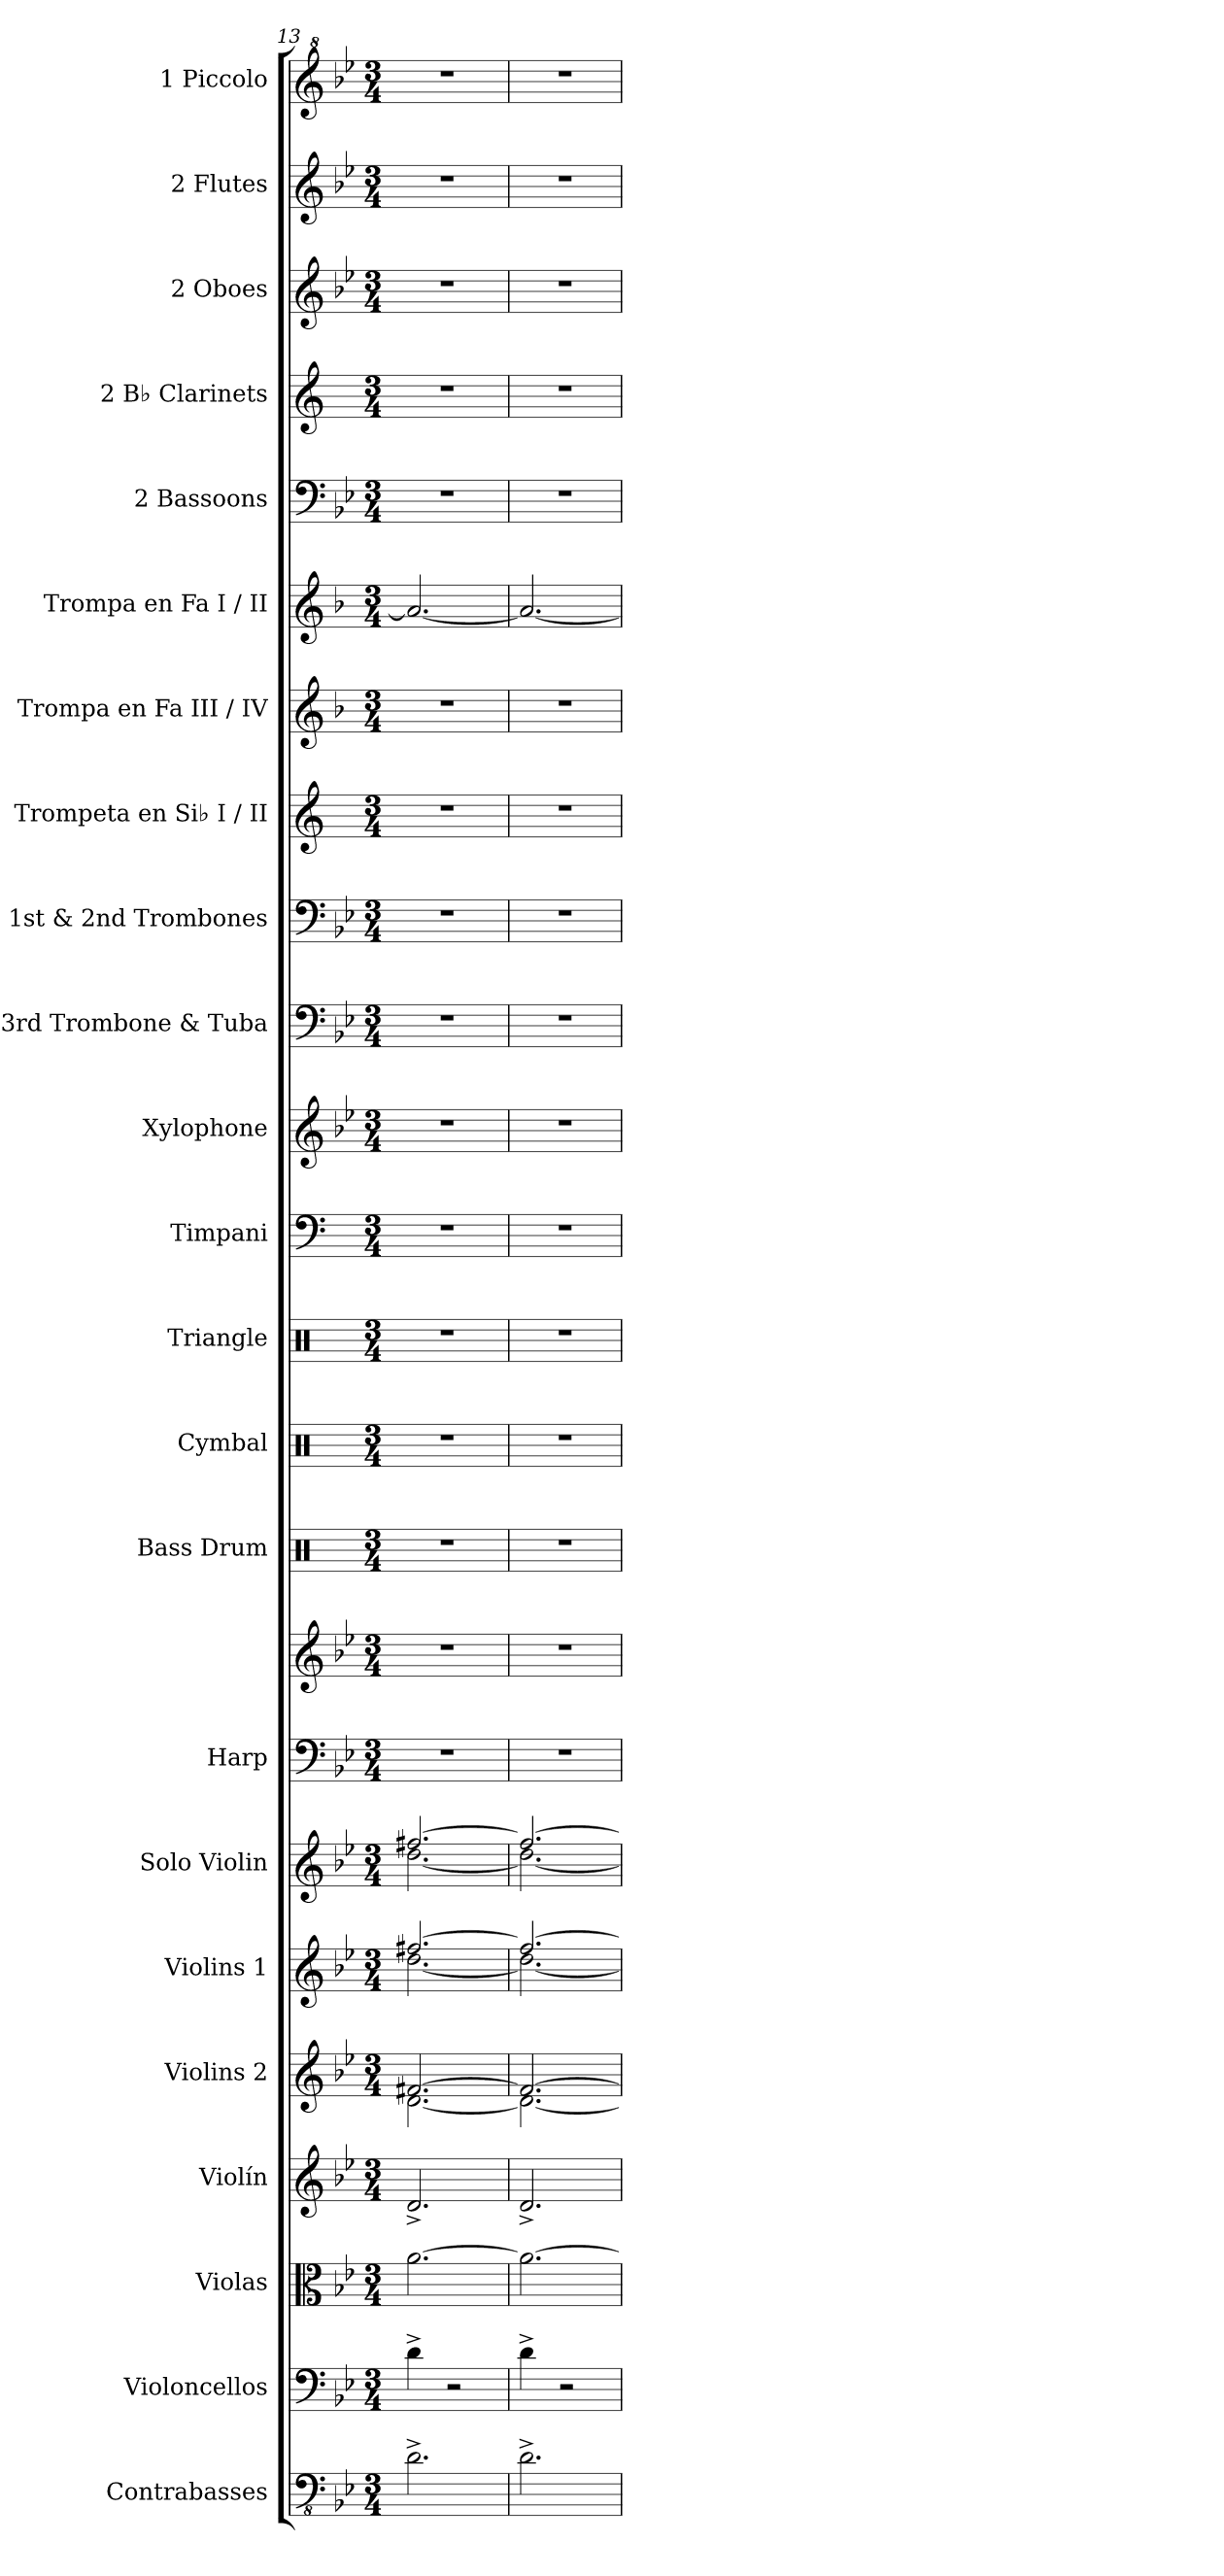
**kern	**kern	**kern	**kern	**kern	**kern	**kern	**kern	**kern	**kern	**kern	**kern	**kern	**kern	**kern	**kern	**kern	**kern	**kern	**kern	**kern	**kern	**kern	**kern
*part23	*part22	*part21	*part20	*part19	*part18	*part17	*part16	*part16	*part15	*part14	*part13	*part12	*part11	*part10	*part9	*part8	*part7	*part6	*part5	*part4	*part3	*part2	*part1
*staff24	*staff23	*staff22	*staff21	*staff20	*staff19	*staff18	*staff17	*staff16	*staff15	*staff14	*staff13	*staff12	*staff11	*staff10	*staff9	*staff8	*staff7	*staff6	*staff5	*staff4	*staff3	*staff2	*staff1
*I"Contrabasses	*I"Violoncellos	*I"Violas	*I"Violín	*I"Violins 2	*I"Violins 1	*I"Solo Violin	*I"Harp	*	*I"Bass Drum	*I"Cymbal	*I"Triangle	*I"Timpani	*I"Xylophone	*I"3rd Trombone     &amp; Tuba	*I"1st &amp; 2nd Trombones	*I"Trompeta en Si♭  I / II	*I"Trompa en Fa   III / IV	*I"Trompa en Fa I / II	*I"2 Bassoons	*I"2 B♭ Clarinets	*I"2 Oboes	*I"2 Flutes	*I"1 Piccolo
*I'Cbs.	*I'Vlcs.	*I'Vlas.	*I'Vln.	*I'Vlns. 2	*I'Vlns. 1	*I'S. Vln.	*I'Hrp.	*	*I'B. Dr.	*I'Cym.	*I'Trgl.	*I'Timp.	*I'Xyl.	*I'3rd Trb. &amp; Tba.	*I'1st &amp; 2nd    Trbs.	*I'Tpt. Si♭  I / II	*I'Trmp. Fa   III / IV	*I'Trmp. Fa I / II	*I'2 Bsns.	*I'2 B♭ Cls.	*I'2 Obs.	*I'2 Fls.	*I'1 Picc.
*clefFv4	*clefF4	*clefC3	*clefG2	*clefG2	*clefG2	*clefG2	*clefF4	*clefG2	*clefX	*clefX	*clefX	*clefF4	*clefG2	*clefF4	*clefF4	*clefG2	*clefG2	*clefG2	*clefF4	*clefG2	*clefG2	*clefG2	*clefG^2
*	*	*	*	*	*	*	*	*	*	*	*	*	*ITrd-7c-12	*	*	*ITrd1c2	*ITrd4c7	*ITrd4c7	*	*ITrd1c2	*	*	*ITrd-7c-12
*k[b-e-]	*k[b-e-]	*k[b-e-]	*k[b-e-]	*k[b-e-]	*k[b-e-]	*k[b-e-]	*k[b-e-]	*k[b-e-]	*k[]	*k[]	*k[]	*k[]	*k[b-e-]	*k[b-e-]	*k[b-e-]	*k[b-e-]	*k[b-e-]	*k[b-e-]	*k[b-e-]	*k[b-e-]	*k[b-e-]	*k[b-e-]	*k[b-e-]
*M3/4	*M3/4	*M3/4	*M3/4	*M3/4	*M3/4	*M3/4	*M3/4	*M3/4	*M3/4	*M3/4	*M3/4	*M3/4	*M3/4	*M3/4	*M3/4	*M3/4	*M3/4	*M3/4	*M3/4	*M3/4	*M3/4	*M3/4	*M3/4
=13	=13	=13	=13	=13	=13	=13	=13	=13	=13	=13	=13	=13	=13	=13	=13	=13	=13	=13	=13	=13	=13	=13	=13
*	*	*	*	*^	*^	*^	*	*	*	*	*	*	*	*	*	*	*	*	*	*	*	*	*
2.D^\	4d^\	[2.a\	2.d^/	[2.f#X/	[2.d\	[2.ff#X/	[2.dd\	[2.ff#X/	[2.dd\	2.r	2.r	2.r	2.r	2.r	2.r	2.r	2.r	2.r	2.r	2.r	2.d/_	2.r	2.r	2.r	2.r	2.r
.	2r	.	.	.	.	.	.	.	.	.	.	.	.	.	.	.	.	.	.	.	.	.	.	.	.	.
=14	=14	=14	=14	=14	=14	=14	=14	=14	=14	=14	=14	=14	=14	=14	=14	=14	=14	=14	=14	=14	=14	=14	=14	=14	=14	=14
2.D^\	4d^\	2.a\_	2.d^/	2.f#/_	2.d\_	2.ff#/_	2.dd\_	2.ff#/_	2.dd\_	2.r	2.r	2.r	2.r	2.r	2.r	2.r	2.r	2.r	2.r	2.r	2.d/_	2.r	2.r	2.r	2.r	2.r
.	2r	.	.	.	.	.	.	.	.	.	.	.	.	.	.	.	.	.	.	.	.	.	.	.	.	.
*	*	*	*	*v	*v	*	*	*v	*v	*	*	*	*	*	*	*	*	*	*	*	*	*	*	*	*	*
*	*	*	*	*	*v	*v	*	*	*	*	*	*	*	*	*	*	*	*	*	*	*	*	*	*
=	=	=	=	=	=	=	=	=	=	=	=	=	=	=	=	=	=	=	=	=	=	=	=
*-	*-	*-	*-	*-	*-	*-	*-	*-	*-	*-	*-	*-	*-	*-	*-	*-	*-	*-	*-	*-	*-	*-	*-
